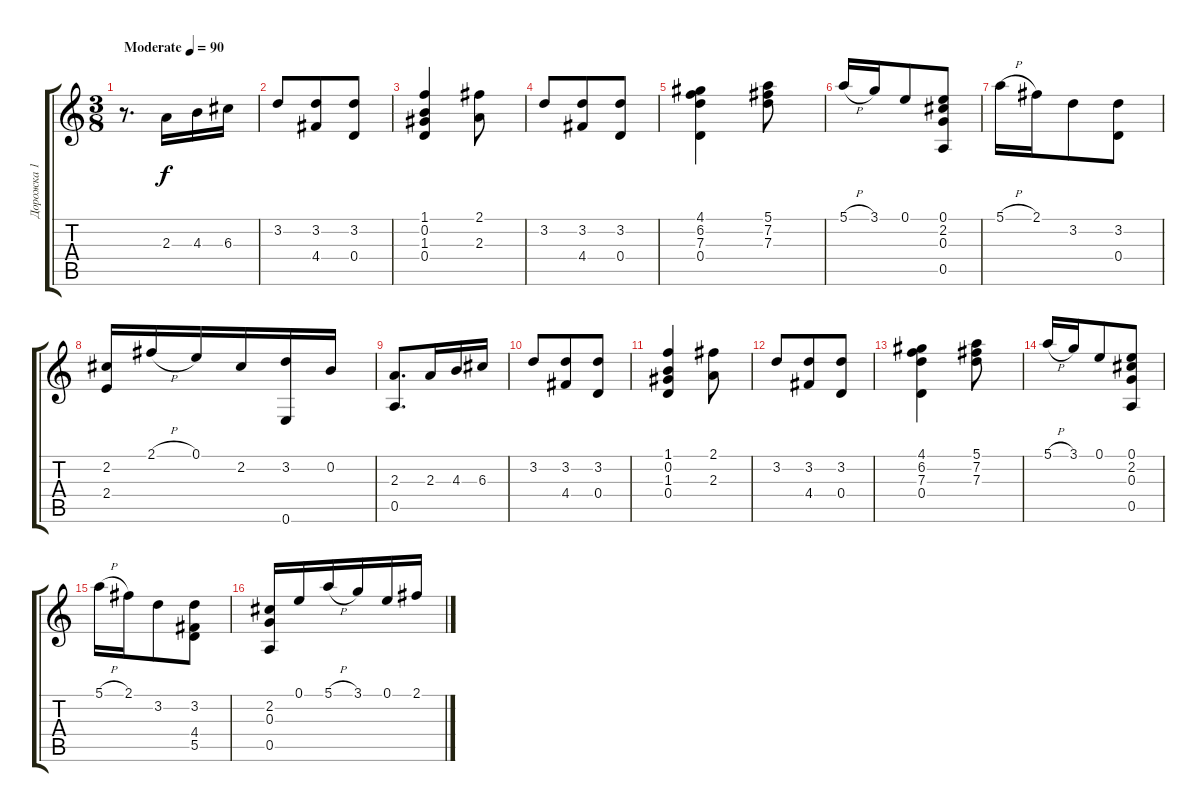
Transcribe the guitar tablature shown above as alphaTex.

\track ("Дорожка 1" "Дорожка 1") {instrument acousticguitarnylon}
\staff {score tabs}
\tuning (E4 B3 G3 D3 A2 E2) {hide}
\ts (3 8)
\tempo (90 "Moderate")
\clef g2
\ks c
r.8{d dy f instrument acousticguitarnylon} 2.3.16 4.3.16 6.3.16 |
3.2.8 (3.2 4.4).8 (3.2 0.4).8 |
(1.1 0.2 1.3 0.4).4 (2.1 2.3).8 |
3.2.8 (3.2 4.4).8 (3.2 0.4).8 |
(4.1 6.2 7.3 0.4).4 (5.1 7.2 7.3).8 |
5.1{h}.16 3.1.16 0.1.8 (0.1 2.2 0.3 0.5).8 |
5.1{h}.16 2.1.16 3.2.8 (3.2 0.4).8 |
(2.2 2.4).16 2.1{h}.16 0.1.16 2.2.16 (3.2 0.6).16 0.2.16 |
(2.3 0.5).8{d} 2.3.16 4.3.16 6.3.16 |
3.2.8 (3.2 4.4).8 (3.2 0.4).8 |
(1.1 0.2 1.3 0.4).4 (2.1 2.3).8 |
3.2.8 (3.2 4.4).8 (3.2 0.4).8 |
(4.1 6.2 7.3 0.4).4 (5.1 7.2 7.3).8 |
5.1{h}.16 3.1.16 0.1.8 (0.1 2.2 0.3 0.5).8 |
5.1{h}.16 2.1.16 3.2.8 (3.2 4.4 5.5).8 |
(2.2 0.3 0.5).16 0.1.16 5.1{h}.16 3.1.16 0.1.16 2.1.16
